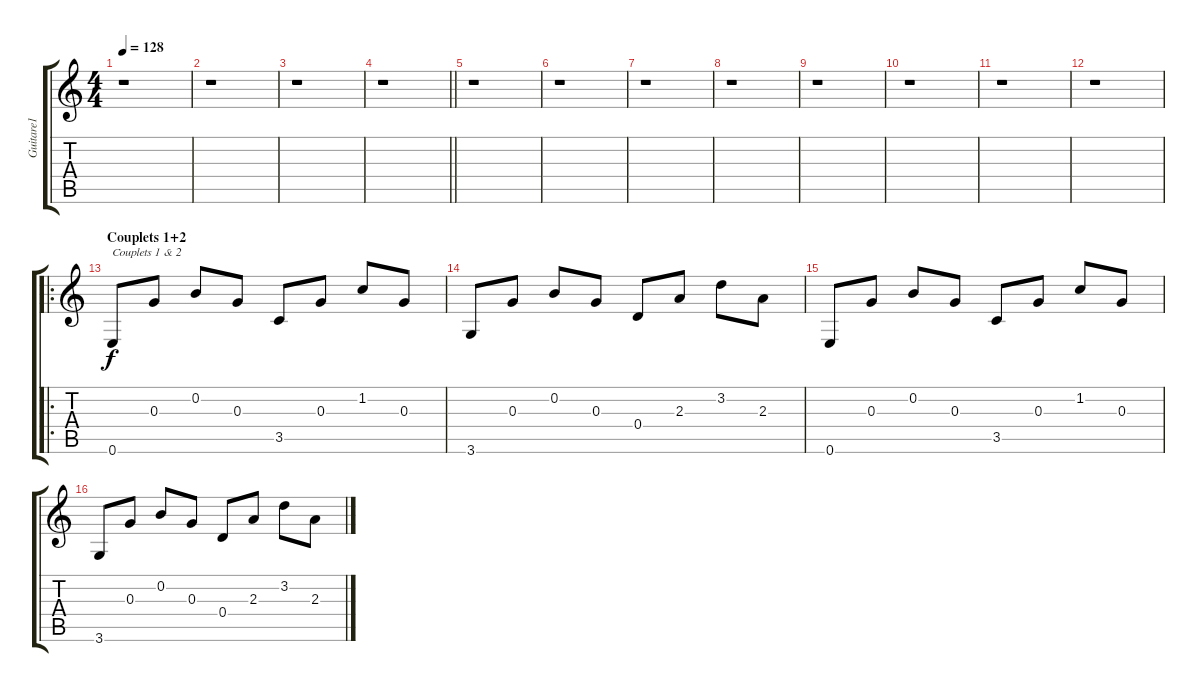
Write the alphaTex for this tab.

\track ("Guitare1" "Guitare1") {instrument electricguitarjazz}
\staff {score tabs}
\tuning (E4 B3 G3 D3 A2 E2) {hide}
\ts (4 4)
\tempo 128
\clef g2
\ks c
r.1{dy f instrument electricguitarjazz} |
r.1 |
r.1 |
\barLineRight lightlight
r.1 |
r.1 |
r.1 |
r.1 |
r.1 |
r.1 |
r.1 |
r.1 |
r.1 |
\ro
\section ("" "Couplets 1+2")
0.6.8{txt "Couplets 1 & 2"} 0.3.8 0.2.8 0.3.8 3.5.8 0.3.8 1.2.8 0.3.8 |
3.6.8 0.3.8 0.2.8 0.3.8 0.4.8 2.3.8 3.2.8 2.3.8 |
0.6.8 0.3.8 0.2.8 0.3.8 3.5.8 0.3.8 1.2.8 0.3.8 |
3.6.8 0.3.8 0.2.8 0.3.8 0.4.8 2.3.8 3.2.8 2.3.8
